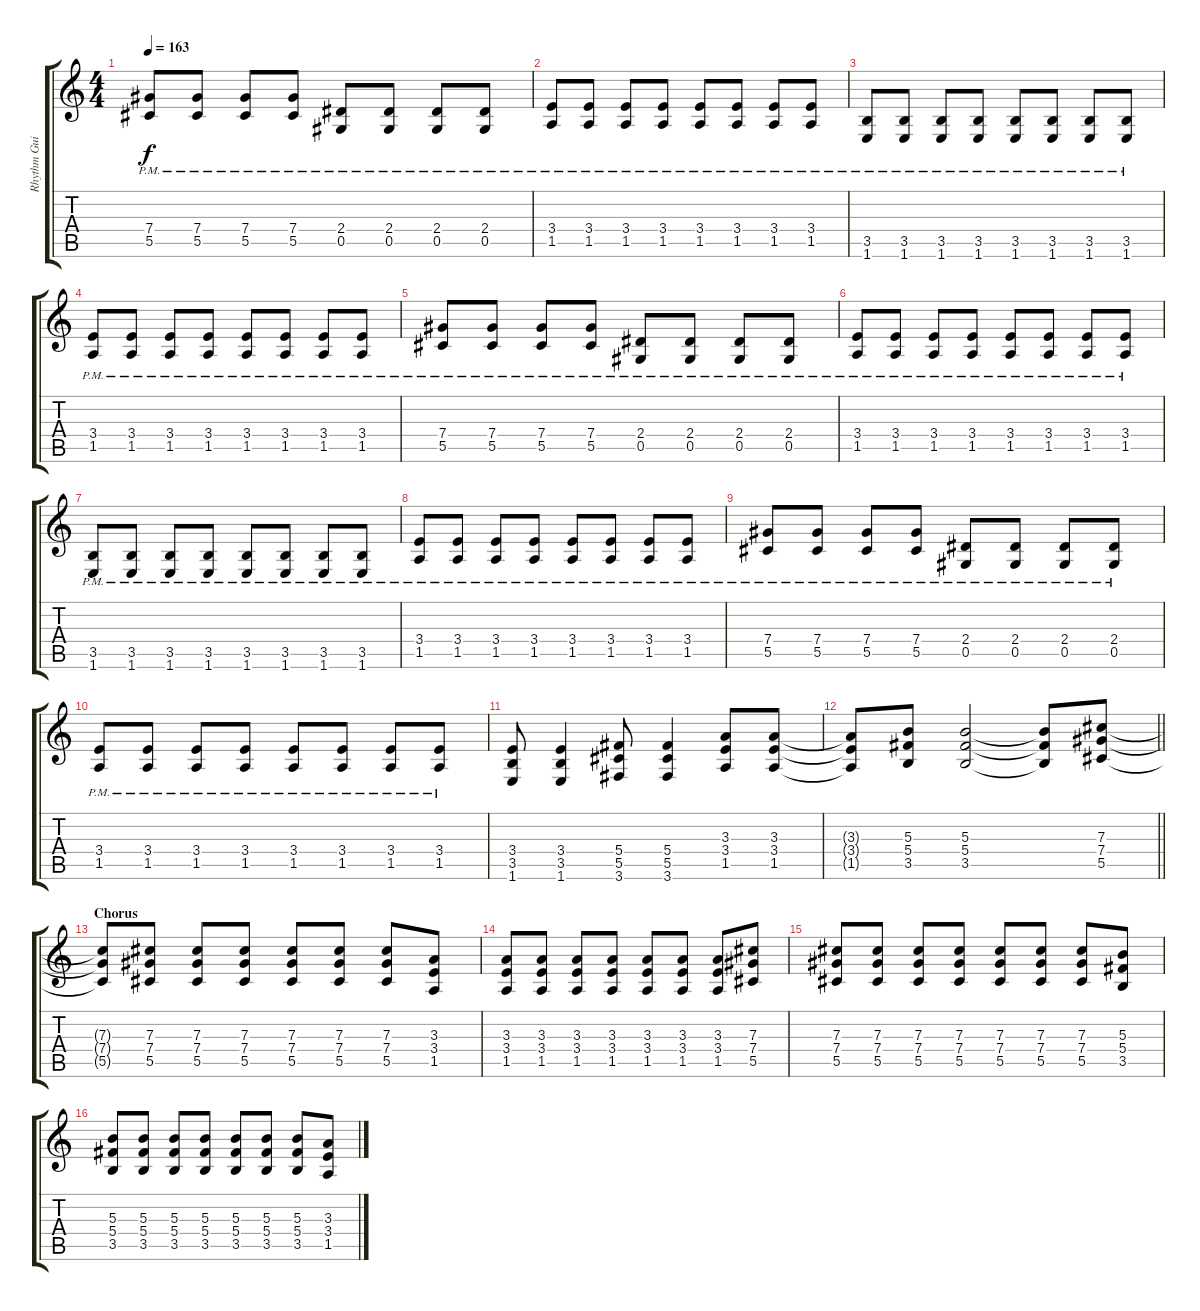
\track ("Rhythm Guitar" "Rhythm Gui") {instrument distortionguitar}
\staff {score tabs}
\tuning (Eb4 Bb3 Gb3 Db3 Ab2 Eb2) {hide}
\ts (4 4)
\tempo 163
\clef g2
\ks c
(7.4{pm} 5.5{pm}).8{dy f} (7.4{pm} 5.5{pm}).8 (7.4{pm} 5.5{pm}).8 (7.4{pm} 5.5{pm}).8 (2.4{pm} 0.5{pm}).8 (2.4{pm} 0.5{pm}).8 (2.4{pm} 0.5{pm}).8 (2.4{pm} 0.5{pm}).8 |
(3.4{pm} 1.5{pm}).8 (3.4{pm} 1.5{pm}).8 (3.4{pm} 1.5{pm}).8 (3.4{pm} 1.5{pm}).8 (3.4{pm} 1.5{pm}).8 (3.4{pm} 1.5{pm}).8 (3.4{pm} 1.5{pm}).8 (3.4{pm} 1.5{pm}).8 |
(3.5{pm} 1.6{pm}).8 (3.5{pm} 1.6{pm}).8 (3.5{pm} 1.6{pm}).8 (3.5{pm} 1.6{pm}).8 (3.5{pm} 1.6{pm}).8 (3.5{pm} 1.6{pm}).8 (3.5{pm} 1.6{pm}).8 (3.5{pm} 1.6{pm}).8 |
(3.4{pm} 1.5{pm}).8 (3.4{pm} 1.5{pm}).8 (3.4{pm} 1.5{pm}).8 (3.4{pm} 1.5{pm}).8 (3.4{pm} 1.5{pm}).8 (3.4{pm} 1.5{pm}).8 (3.4{pm} 1.5{pm}).8 (3.4{pm} 1.5{pm}).8 |
(7.4{pm} 5.5{pm}).8 (7.4{pm} 5.5{pm}).8 (7.4{pm} 5.5{pm}).8 (7.4{pm} 5.5{pm}).8 (2.4{pm} 0.5{pm}).8 (2.4{pm} 0.5{pm}).8 (2.4{pm} 0.5{pm}).8 (2.4{pm} 0.5{pm}).8 |
(3.4{pm} 1.5{pm}).8 (3.4{pm} 1.5{pm}).8 (3.4{pm} 1.5{pm}).8 (3.4{pm} 1.5{pm}).8 (3.4{pm} 1.5{pm}).8 (3.4{pm} 1.5{pm}).8 (3.4{pm} 1.5{pm}).8 (3.4{pm} 1.5{pm}).8 |
(3.5{pm} 1.6{pm}).8 (3.5{pm} 1.6{pm}).8 (3.5{pm} 1.6{pm}).8 (3.5{pm} 1.6{pm}).8 (3.5{pm} 1.6{pm}).8 (3.5{pm} 1.6{pm}).8 (3.5{pm} 1.6{pm}).8 (3.5{pm} 1.6{pm}).8 |
(3.4{pm} 1.5{pm}).8 (3.4{pm} 1.5{pm}).8 (3.4{pm} 1.5{pm}).8 (3.4{pm} 1.5{pm}).8 (3.4{pm} 1.5{pm}).8 (3.4{pm} 1.5{pm}).8 (3.4{pm} 1.5{pm}).8 (3.4{pm} 1.5{pm}).8 |
(7.4{pm} 5.5{pm}).8 (7.4{pm} 5.5{pm}).8 (7.4{pm} 5.5{pm}).8 (7.4{pm} 5.5{pm}).8 (2.4{pm} 0.5{pm}).8 (2.4{pm} 0.5{pm}).8 (2.4{pm} 0.5{pm}).8 (2.4{pm} 0.5{pm}).8 |
(3.4{pm} 1.5{pm}).8 (3.4{pm} 1.5{pm}).8 (3.4{pm} 1.5{pm}).8 (3.4{pm} 1.5{pm}).8 (3.4{pm} 1.5{pm}).8 (3.4{pm} 1.5{pm}).8 (3.4{pm} 1.5{pm}).8 (3.4{pm} 1.5{pm}).8 |
(3.4 3.5 1.6).8 (3.4 3.5 1.6).4 (5.4 5.5 3.6).8 (5.4 5.5 3.6).4 (3.3 3.4 1.5).8 (3.3 3.4 1.5).8 |
\barLineRight lightlight
(3.3{t} 3.4{t} 1.5{t}).8 (5.3 5.4 3.5).8 (5.3 5.4 3.5).2 (5.3{t} 5.4{t} 3.5{t}).8 (7.3 7.4 5.5).8 |
\section ("" "Chorus")
(7.3{t} 7.4{t} 5.5{t}).8 (7.3 7.4 5.5).8 (7.3 7.4 5.5).8 (7.3 7.4 5.5).8 (7.3 7.4 5.5).8 (7.3 7.4 5.5).8 (7.3 7.4 5.5).8 (3.3 3.4 1.5).8 |
(3.3 3.4 1.5).8 (3.3 3.4 1.5).8 (3.3 3.4 1.5).8 (3.3 3.4 1.5).8 (3.3 3.4 1.5).8 (3.3 3.4 1.5).8 (3.3 3.4 1.5).8 (7.3 7.4 5.5).8 |
(7.3 7.4 5.5).8 (7.3 7.4 5.5).8 (7.3 7.4 5.5).8 (7.3 7.4 5.5).8 (7.3 7.4 5.5).8 (7.3 7.4 5.5).8 (7.3 7.4 5.5).8 (5.3 5.4 3.5).8 |
(5.3 5.4 3.5).8 (5.3 5.4 3.5).8 (5.3 5.4 3.5).8 (5.3 5.4 3.5).8 (5.3 5.4 3.5).8 (5.3 5.4 3.5).8 (5.3 5.4 3.5).8 (3.3 3.4 1.5).8
